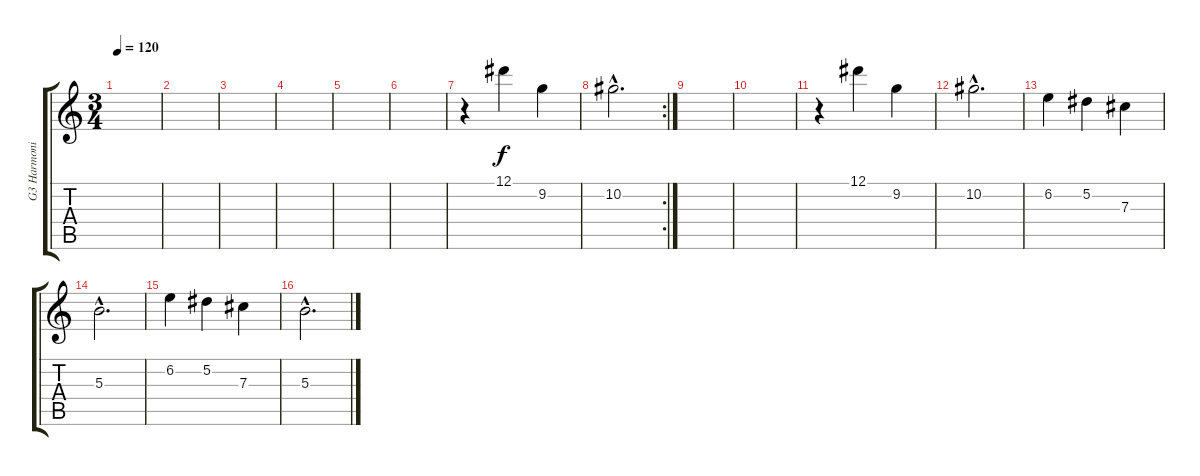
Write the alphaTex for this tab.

\track ("G3 Harmonics" "G3 Harmoni") {instrument acousticguitarsteel}
\staff {score tabs}
\tuning (Eb4 Bb3 Gb3 Db3 Ab2 Eb2) {hide}
\ts (3 4)
\tempo 120
\clef g2
\ks c
|
|
|
|
|
|
r.4 12.1.4 9.2.4 |
\rc 2
10.2{hac}.2{d} |
|
|
r.4 12.1.4 9.2.4 |
10.2{hac}.2{d} |
6.2.4 5.2.4 7.3.4 |
5.3{hac}.2{d} |
6.2.4 5.2.4 7.3.4 |
5.3{hac}.2{d}
